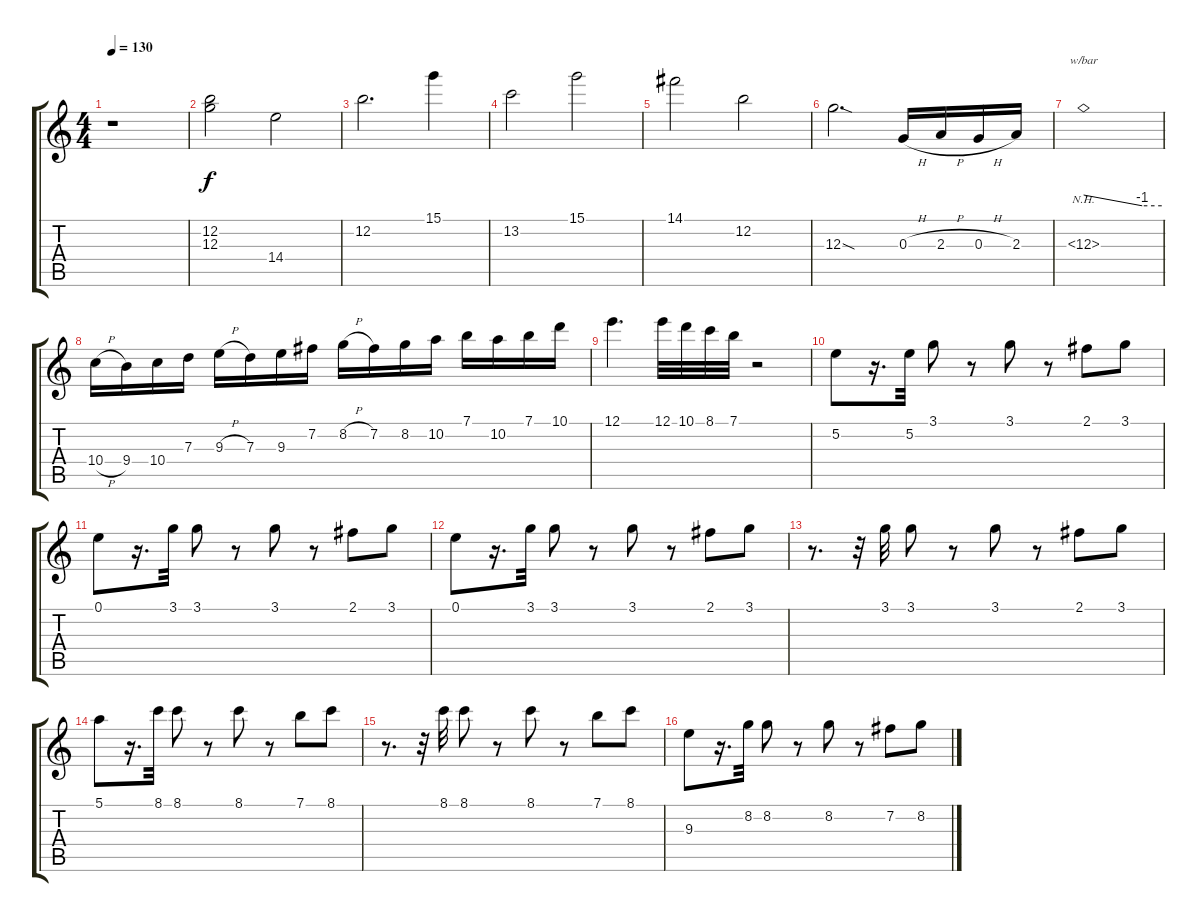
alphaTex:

\track "" {instrument distortionguitar}
\staff {score tabs}
\tuning (E4 B3 G3 D3 A2 E2) {hide}
\ts (4 4)
\tempo 130
\clef g2
\ks c
r.1{dy f} |
(12.2 12.3).2 14.4.2 |
12.2.2{d} 15.1.4 |
13.2.2 15.1.2 |
14.1.2 12.2.2 |
12.3{sod}.2{d} 0.3{h}.16 2.3{h}.16 0.3{h}.16 2.3.16 |
0.3{nh}.1{tbe (custom default 0 0 45 -4 60 -4)} |
10.4{h}.16 9.4.16 10.4.16 7.3.16 9.3{h}.16 7.3.16 9.3.16 7.2.16 8.2{h}.16 7.2.16 8.2.16 10.2.16 7.1.16 10.2.16 7.1.16 10.1.16 |
12.1.4{d} 12.1.32 10.1.32 8.1.32 7.1.32 r.2 |
5.2.8 r.16{d} 5.2.32 3.1.8 r.8 3.1.8 r.8 2.1.8 3.1.8 |
0.1.8 r.16{d} 3.1.32 3.1.8 r.8 3.1.8 r.8 2.1.8 3.1.8 |
0.1.8 r.16{d} 3.1.32 3.1.8 r.8 3.1.8 r.8 2.1.8 3.1.8 |
r.8{d} r.32 3.1.32 3.1.8 r.8 3.1.8 r.8 2.1.8 3.1.8 |
5.1.8 r.16{d} 8.1.32 8.1.8 r.8 8.1.8 r.8 7.1.8 8.1.8 |
r.8{d} r.32 8.1.32 8.1.8 r.8 8.1.8 r.8 7.1.8 8.1.8 |
9.3.8 r.16{d} 8.2.32 8.2.8 r.8 8.2.8 r.8 7.2.8 8.2.8
